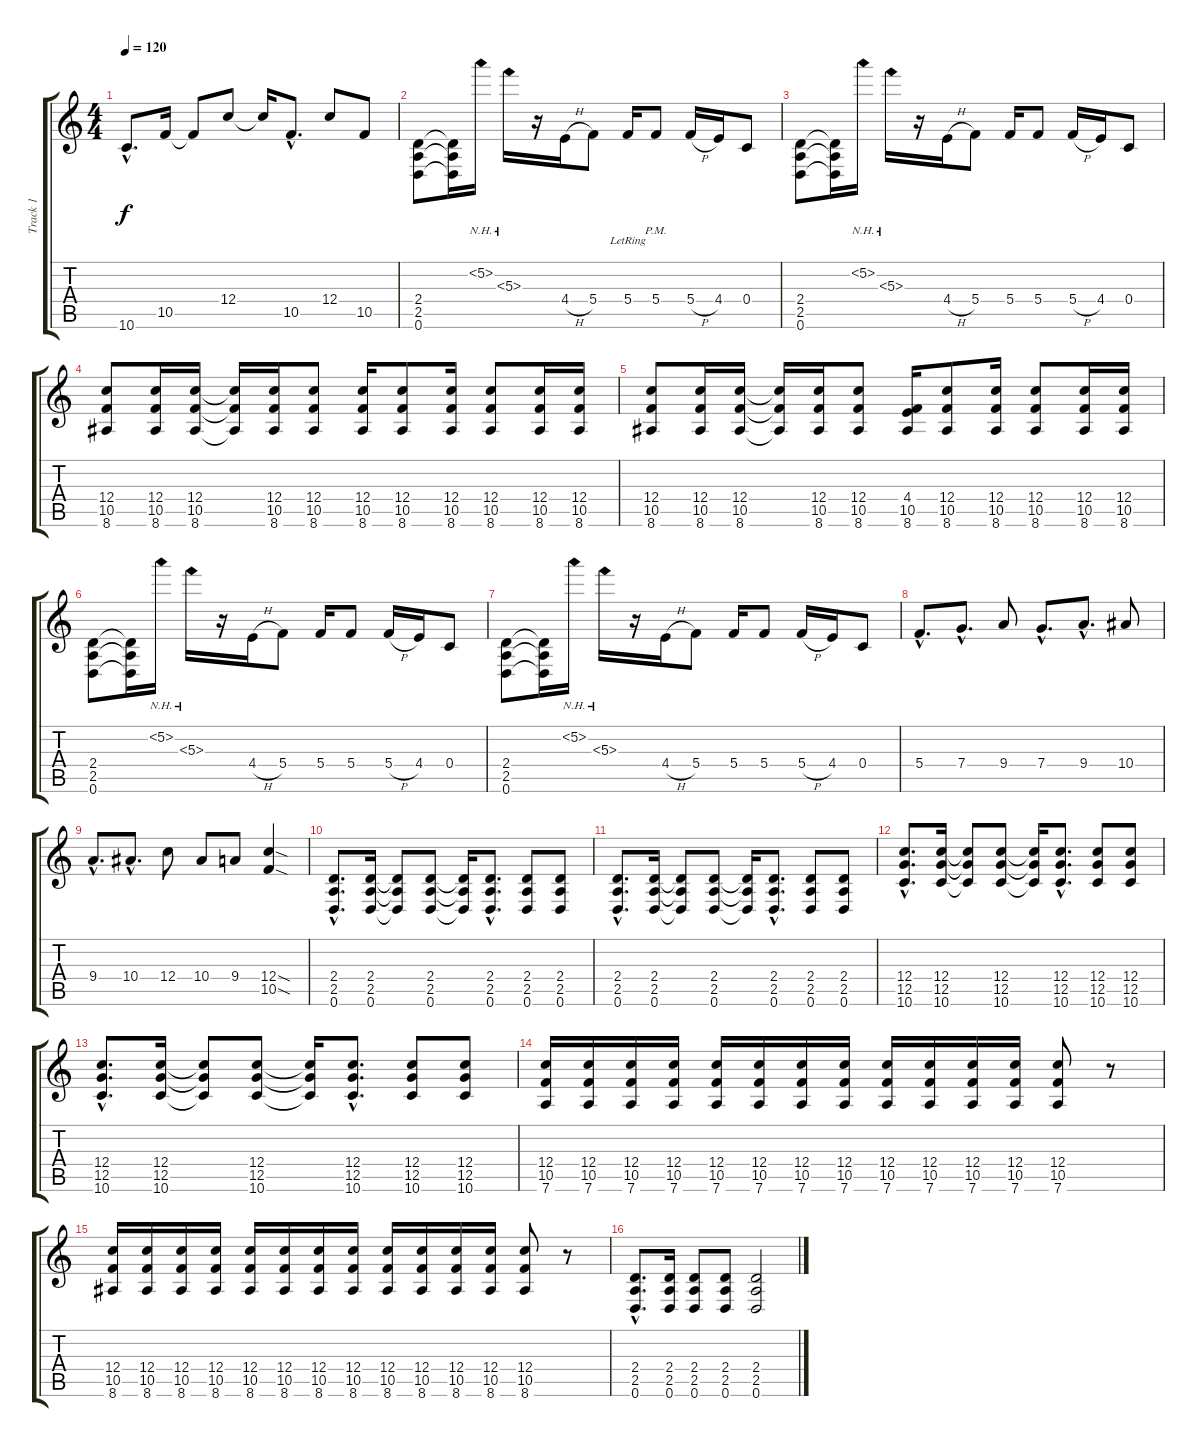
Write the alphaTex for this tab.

\track ("Track 1" "Track 1") {instrument overdrivenguitar}
\staff {score tabs}
\tuning (D4 A3 F3 C3 G2 D2) {hide}
\ts (4 4)
\tempo 120
\clef g2
\ks c
10.6{hac}.8{d dy f} 10.5.16 10.5{t}.8 12.4.8 12.4{t}.16 10.5{hac}.8{d} 12.4.8 10.5.8 |
(2.4 2.5 0.6).8{volume 14 instrument overdrivenguitar} (2.4{t} 2.5{t} 0.6{t}).16 5.2{nh}.16 5.3{nh}.16 r.16 4.4{h}.16 5.4.8 5.4{lr}.16 5.4{pm}.8 5.4{h}.16 4.4.16 0.4.8 |
(2.4 2.5 0.6).8 (2.4{t} 2.5{t} 0.6{t}).16 5.2{nh}.16 5.3{nh}.16 r.16 4.4{h}.16 5.4.8 5.4.16 5.4.8 5.4{h}.16 4.4.16 0.4.8 |
(12.4 10.5 8.6).8 (12.4 10.5 8.6).16 (12.4 10.5 8.6).16 (12.4{t} 10.5{t} 8.6{t}).16 (12.4 10.5 8.6).16 (12.4 10.5 8.6).8 (12.4 10.5 8.6).16 (12.4 10.5 8.6).8 (12.4 10.5 8.6).16 (12.4 10.5 8.6).8 (12.4 10.5 8.6).16 (12.4 10.5 8.6).16 |
(12.4 10.5 8.6).8 (12.4 10.5 8.6).16 (12.4 10.5 8.6).16 (12.4{t} 10.5{t} 8.6{t}).16 (12.4 10.5 8.6).16 (12.4 10.5 8.6).8 (4.4 10.5 8.6).16 (12.4 10.5 8.6).8 (12.4 10.5 8.6).16 (12.4 10.5 8.6).8 (12.4 10.5 8.6).16 (12.4 10.5 8.6).16 |
(2.4 2.5 0.6).8 (2.4{t} 2.5{t} 0.6{t}).16 5.2{nh}.16 5.3{nh}.16 r.16 4.4{h}.16 5.4.8 5.4.16 5.4.8 5.4{h}.16 4.4.16 0.4.8 |
(2.4 2.5 0.6).8 (2.4{t} 2.5{t} 0.6{t}).16 5.2{nh}.16 5.3{nh}.16 r.16 4.4{h}.16 5.4.8 5.4.16 5.4.8 5.4{h}.16 4.4.16 0.4.8 |
5.4{hac}.8{d} 7.4{hac}.8{d} 9.4.8 7.4{hac}.8{d} 9.4{hac}.8{d} 10.4.8 |
9.4{hac}.8{d} 10.4{hac}.8{d} 12.4.8 10.4.8 9.4.8 (12.4{sod} 10.5{sod}).4 |
(2.4{hac} 2.5{hac} 0.6{hac}).8{d} (2.4 2.5 0.6).16 (2.4{t} 2.5{t} 0.6{t}).8 (2.4 2.5 0.6).8 (2.4{t} 2.5{t} 0.6{t}).16 (2.4{hac} 2.5{hac} 0.6{hac}).8{d} (2.4 2.5 0.6).8 (2.4 2.5 0.6).8 |
(2.4{hac} 2.5{hac} 0.6{hac}).8{d} (2.4 2.5 0.6).16 (2.4{t} 2.5{t} 0.6{t}).8 (2.4 2.5 0.6).8 (2.4{t} 2.5{t} 0.6{t}).16 (2.4{hac} 2.5{hac} 0.6{hac}).8{d} (2.4 2.5 0.6).8 (2.4 2.5 0.6).8 |
(12.4{hac} 12.5{hac} 10.6{hac}).8{d} (12.4 12.5 10.6).16 (12.4{t} 12.5{t} 10.6{t}).8 (12.4 12.5 10.6).8 (12.4{t} 12.5{t} 10.6{t}).16 (12.4{hac} 12.5{hac} 10.6{hac}).8{d} (12.4 12.5 10.6).8 (12.4 12.5 10.6).8 |
(12.4{hac} 12.5{hac} 10.6{hac}).8{d} (12.4 12.5 10.6).16 (12.4{t} 12.5{t} 10.6{t}).8 (12.4 12.5 10.6).8 (12.4{t} 12.5{t} 10.6{t}).16 (12.4{hac} 12.5{hac} 10.6{hac}).8{d} (12.4 12.5 10.6).8 (12.4 12.5 10.6).8 |
(12.4 10.5 7.6).16 (12.4 10.5 7.6).16 (12.4 10.5 7.6).16 (12.4 10.5 7.6).16 (12.4 10.5 7.6).16 (12.4 10.5 7.6).16 (12.4 10.5 7.6).16 (12.4 10.5 7.6).16 (12.4 10.5 7.6).16 (12.4 10.5 7.6).16 (12.4 10.5 7.6).16 (12.4 10.5 7.6).16 (12.4 10.5 7.6).8 r.8 |
(12.4 10.5 8.6).16 (12.4 10.5 8.6).16 (12.4 10.5 8.6).16 (12.4 10.5 8.6).16 (12.4 10.5 8.6).16 (12.4 10.5 8.6).16 (12.4 10.5 8.6).16 (12.4 10.5 8.6).16 (12.4 10.5 8.6).16 (12.4 10.5 8.6).16 (12.4 10.5 8.6).16 (12.4 10.5 8.6).16 (12.4 10.5 8.6).8 r.8 |
(2.4{hac} 2.5{hac} 0.6{hac}).8{d} (2.4 2.5 0.6).16 (2.4 2.5 0.6).8 (2.4 2.5 0.6).8 (2.4 2.5 0.6).2
